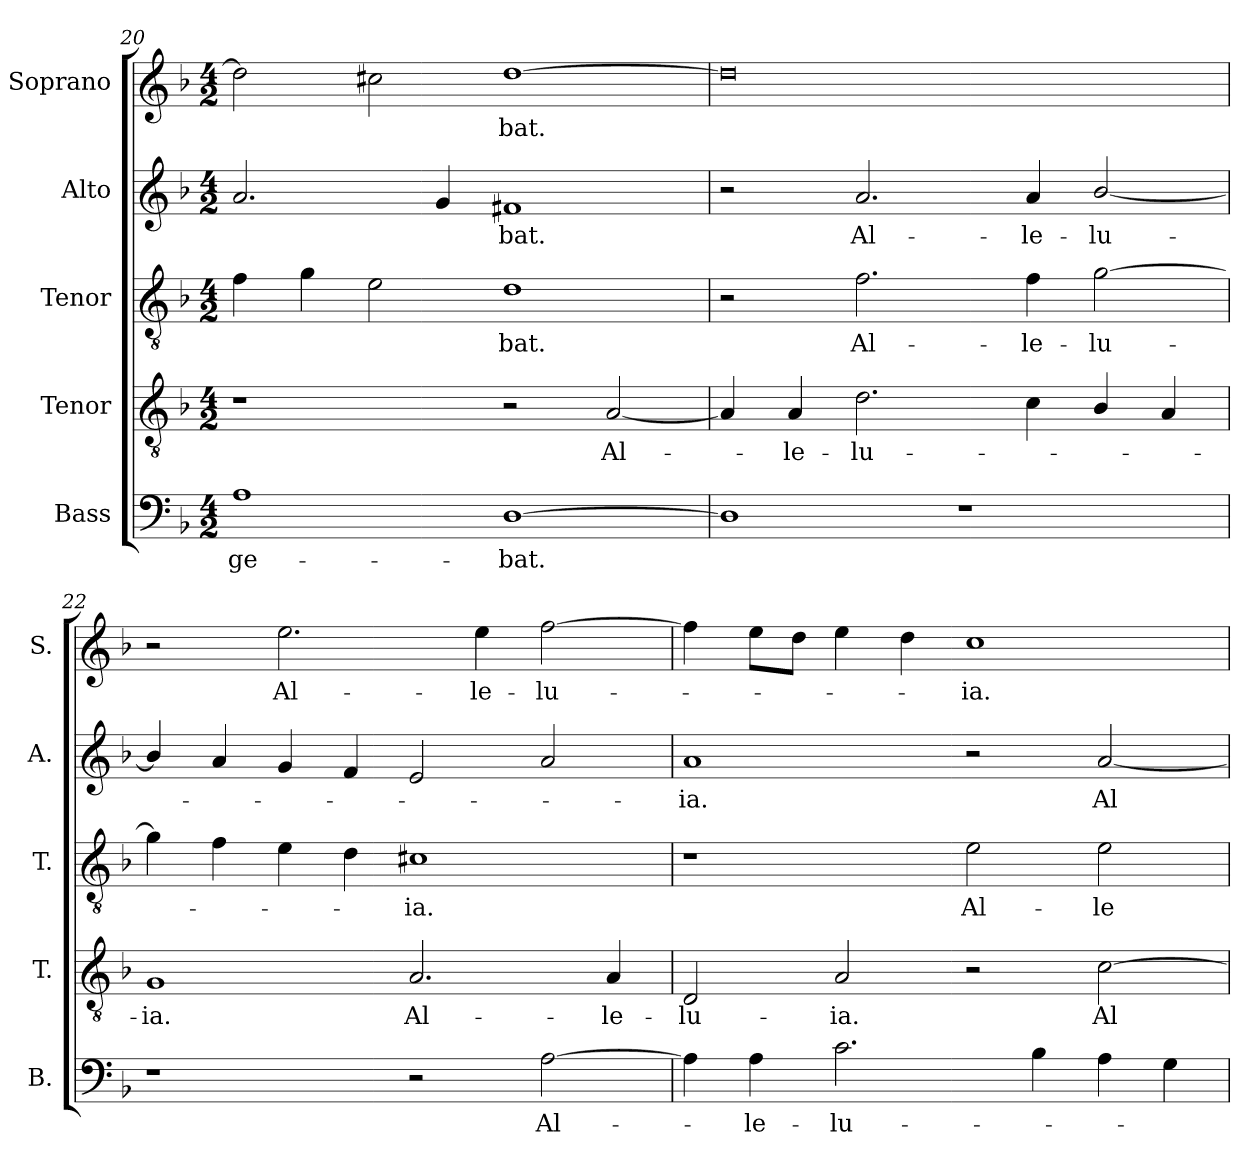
**kern	**text	**kern	**text	**kern	**text	**kern	**text	**kern	**text
*part5	*part5	*part4	*part4	*part3	*part3	*part2	*part2	*part1	*part1
*staff5	*staff5	*staff4	*staff4	*staff3	*staff3	*staff2	*staff2	*staff1	*staff1
*I"Bass	*	*I"Tenor	*	*I"Tenor	*	*I"Alto	*	*I"Soprano	*
*I'B.	*	*I'T.	*	*I'T.	*	*I'A.	*	*I'S.	*
*clefF4	*	*clefGv2	*	*clefGv2	*	*clefG2	*	*clefG2	*
*	*	*ITrd7c12	*	*ITrd7c12	*	*	*	*	*
*k[b-]	*	*k[b-]	*	*k[b-]	*	*k[b-]	*	*k[b-]	*
*F:	*	*F:	*	*F:	*	*F:	*	*F:	*
*M4/2	*	*M4/2	*	*M4/2	*	*M4/2	*	*M4/2	*
=20	=20	=20	=20	=20	=20	=20	=20	=20	=20
!	!LO:LY:b:color=#000000	!	!	!	!	!	!	!	!
1Ai	-ge-	1r	.	4Fi\	.	2.ai/	.	2ddi\]	.
.	.	.	.	4Gi\	.	.	.	.	.
.	.	.	.	2Ei\	.	.	.	2cc#Xi\	.
.	.	.	.	.	.	4gi/	.	.	.
!	!LO:LY:b:color=#000000	!	!	!	!	!	!	!	!
!	!	!	!	!	!LO:LY:b:color=#000000	!	!	!	!
!	!	!	!	!	!	!	!LO:LY:b:color=#000000	!	!
!	!	!	!	!	!	!	!	!	!LO:LY:b:color=#000000
[1Di	-bat.	2r	.	1Di	-bat.	1f#Xi	-bat.	[1ddi	-bat.
!	!	!	!LO:LY:b:color=#000000	!	!	!	!	!	!
.	.	[2AAi/	Al-	.	.	.	.	.	.
=21	=21	=21	=21	=21	=21	=21	=21	=21	=21
1Di]	.	4AAi/]	.	2r	.	2r	.	0ddi]	.
!	!	!	!LO:LY:b:color=#000000	!	!	!	!	!	!
.	.	4AAi/	-le-	.	.	.	.	.	.
!	!	!	!LO:LY:b:color=#000000	!	!	!	!	!	!
!	!	!	!	!	!LO:LY:b:color=#000000	!	!	!	!
!	!	!	!	!	!	!	!LO:LY:b:color=#000000	!	!
.	.	2.Di\	-lu-	2.Fi\	Al-	2.ai/	Al-	.	.
1r	.	.	.	.	.	.	.	.	.
!	!	!	!	!	!LO:LY:b:color=#000000	!	!	!	!
!	!	!	!	!	!	!	!LO:LY:b:color=#000000	!	!
.	.	4Ci\	.	4Fi\	-le-	4ai/	-le-	.	.
!	!	!	!	!	!LO:LY:b:color=#000000	!	!	!	!
!	!	!	!	!	!	!	!LO:LY:b:color=#000000	!	!
.	.	4BB-i/	.	[2Gi\	-lu-	[2b-i/	-lu-	.	.
.	.	4AAi/	.	.	.	.	.	.	.
!!LO:LB:g=z
=22	=22	=22	=22	=22	=22	=22	=22	=22	=22
!	!	!	!LO:LY:b:color=#000000	!	!	!	!	!	!
1r	.	1GGi	-ia.	4Gi\]	.	4b-i/]	.	2r	.
.	.	.	.	4Fi\	.	4ai/	.	.	.
!	!	!	!	!	!	!	!	!	!LO:LY:b:color=#000000
.	.	.	.	4Ei\	.	4gi/	.	2.eei\	Al-
.	.	.	.	4Di\	.	4fi/	.	.	.
!	!	!	!LO:LY:b:color=#000000	!	!	!	!	!	!
!	!	!	!	!	!LO:LY:b:color=#000000	!	!	!	!
2r	.	2.AAi/	Al-	1C#Xi	-ia.	2ei/	.	.	.
!	!	!	!	!	!	!	!	!	!LO:LY:b:color=#000000
.	.	.	.	.	.	.	.	4eei\	-le-
!	!LO:LY:b:color=#000000	!	!	!	!	!	!	!	!
!	!	!	!	!	!	!	!	!	!LO:LY:b:color=#000000
[2Ai\	Al-	.	.	.	.	2ai/	.	[2ffi\	-lu-
!	!	!	!LO:LY:b:color=#000000	!	!	!	!	!	!
.	.	4AAi/	-le-	.	.	.	.	.	.
=23	=23	=23	=23	=23	=23	=23	=23	=23	=23
!	!	!	!LO:LY:b:color=#000000	!	!	!	!	!	!
!	!	!	!	!	!	!	!LO:LY:b:color=#000000	!	!
4Ai\]	.	2DDi/	-lu-	1r	.	1ai	-ia.	4ffi\]	.
!	!LO:LY:b:color=#000000	!	!	!	!	!	!	!	!
4Ai\	-le-	.	.	.	.	.	.	8eei\L	.
.	.	.	.	.	.	.	.	8ddi\J	.
!	!LO:LY:b:color=#000000	!	!	!	!	!	!	!	!
!	!	!	!LO:LY:b:color=#000000	!	!	!	!	!	!
2.ci\	-lu-	2AAi/	-ia.	.	.	.	.	4eei\	.
.	.	.	.	.	.	.	.	4ddi\	.
!	!	!	!	!	!LO:LY:b:color=#000000	!	!	!	!
!	!	!	!	!	!	!	!	!	!LO:LY:b:color=#000000
.	.	2r	.	2Ei\	Al-	2r	.	1cci	-ia.
4B-i\	.	.	.	.	.	.	.	.	.
!	!	!	!LO:LY:b:color=#000000	!	!	!	!	!	!
!	!	!	!	!	!LO:LY:b:color=#000000	!	!	!	!
!	!	!	!	!	!	!	!LO:LY:b:color=#000000	!	!
4Ai\	.	[2Ci\	Al-	2Ei\	-le-	[2ai/	Al-	.	.
4Gi\	.	.	.	.	.	.	.	.	.
=	=	=	=	=	=	=	=	=	=
*-	*-	*-	*-	*-	*-	*-	*-	*-	*-
